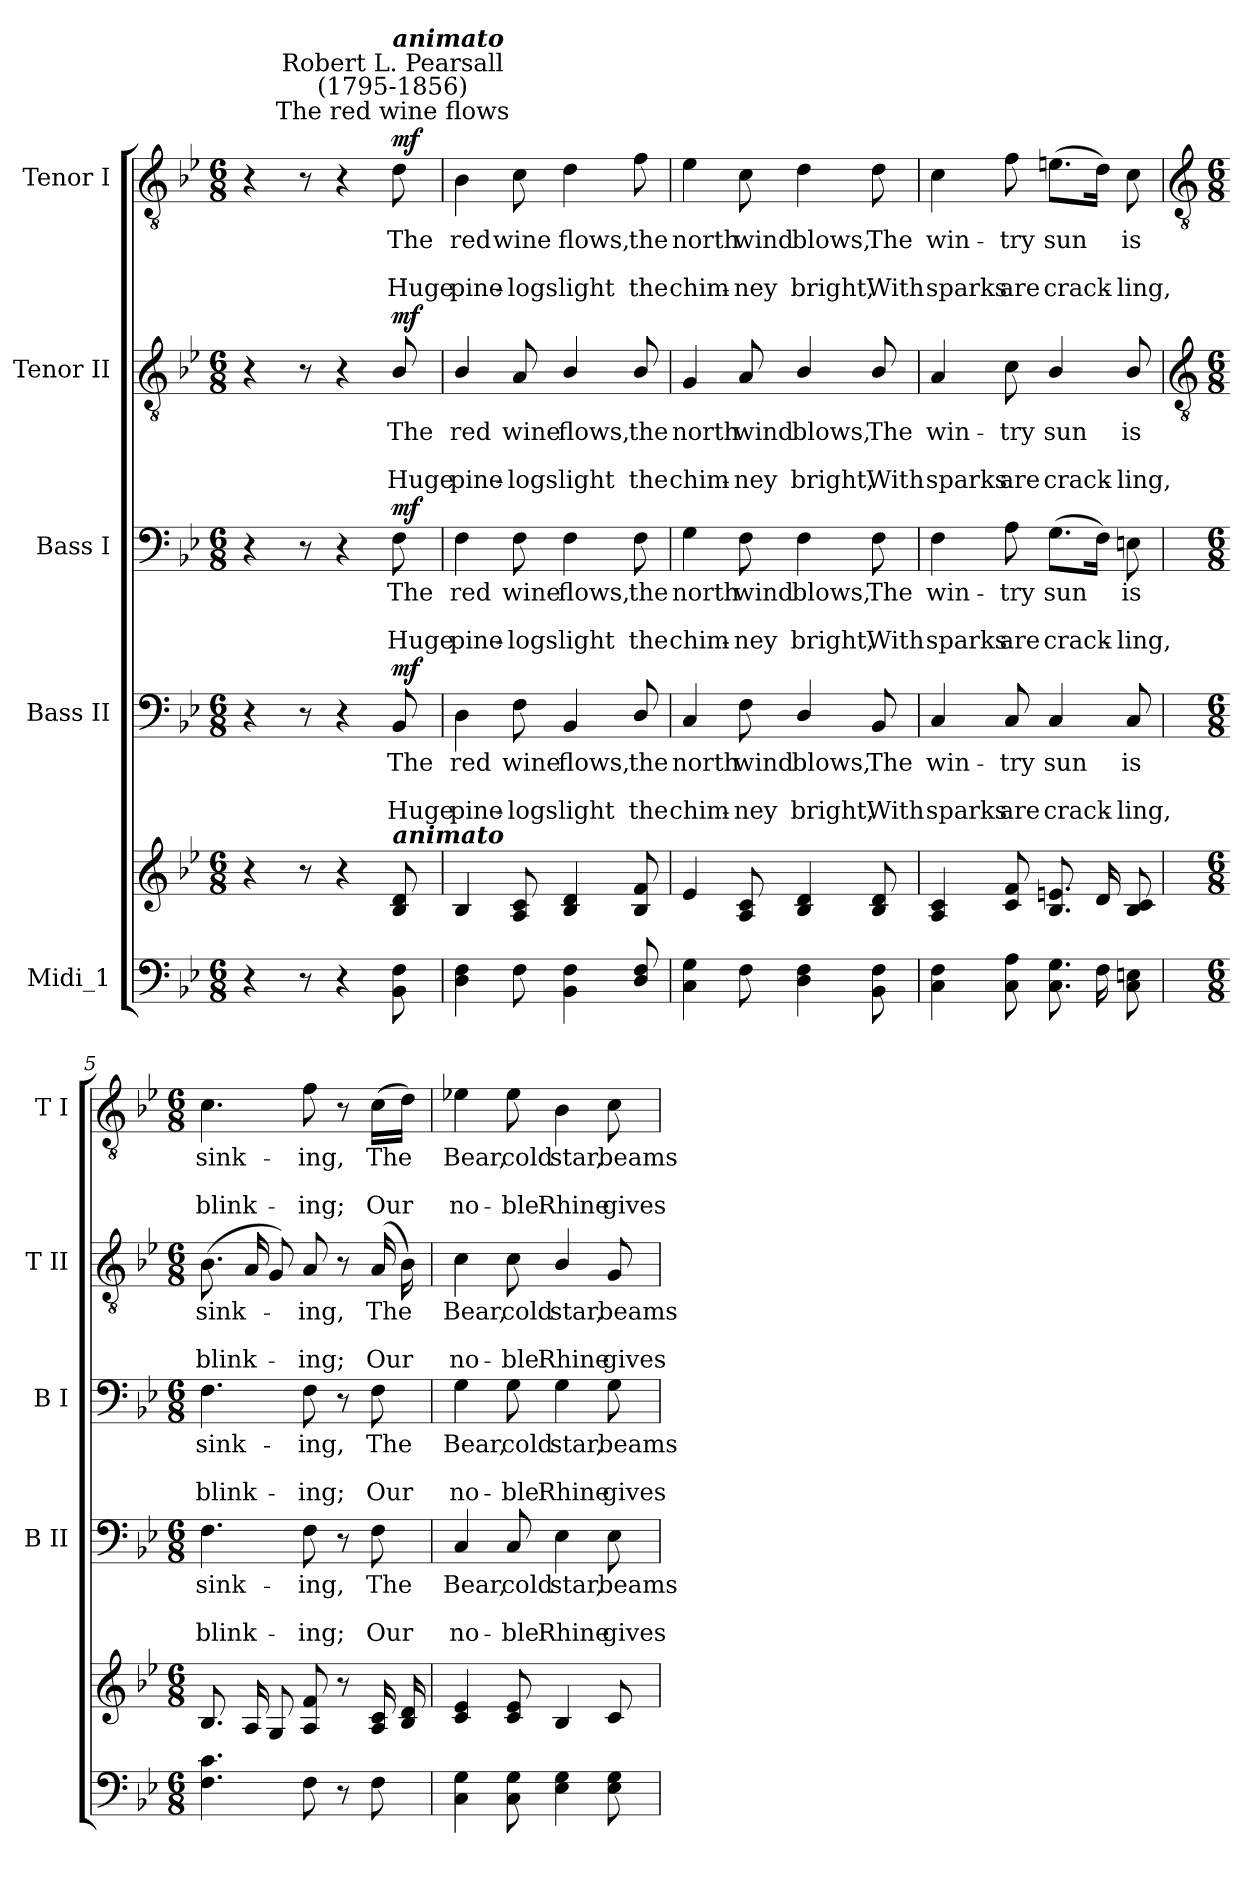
**kern	**kern	**dynam	**kern	**text	**text	**text	**dynam	**kern	**text	**text	**text	**dynam	**kern	**text	**text	**text	**dynam	**kern	**text	**text	**text	**dynam
*part5	*part5	*part5	*part4	*part4	*part4	*part4	*part4	*part3	*part3	*part3	*part3	*part3	*part2	*part2	*part2	*part2	*part2	*part1	*part1	*part1	*part1	*part1
*staff6	*staff5	*staff5/6	*staff4	*staff4	*staff4	*staff4	*staff4	*staff3	*staff3	*staff3	*staff3	*staff3	*staff2	*staff2	*staff2	*staff2	*staff2	*staff1	*staff1	*staff1	*staff1	*staff1
*I"Midi_1	*	*	*I"Bass II	*	*	*	*	*I"Bass I	*	*	*	*	*I"Tenor II	*	*	*	*	*I"Tenor I	*	*	*	*
*	*	*	*I'B II	*	*	*	*	*I'B I	*	*	*	*	*I'T II	*	*	*	*	*I'T I	*	*	*	*
*clefF4	*clefG2	*	*clefF4	*	*	*	*	*clefF4	*	*	*	*	*clefGv2	*	*	*	*	*clefGv2	*	*	*	*
*k[b-e-]	*k[b-e-]	*	*k[b-e-]	*	*	*	*	*k[b-e-]	*	*	*	*	*k[b-e-]	*	*	*	*	*k[b-e-]	*	*	*	*
*B-:	*B-:	*	*B-:	*	*	*	*	*B-:	*	*	*	*	*B-:	*	*	*	*	*B-:	*	*	*	*
*M6/8	*M6/8	*	*M6/8	*	*	*	*	*M6/8	*	*	*	*	*M6/8	*	*	*	*	*M6/8	*	*	*	*
=1	=1	=1	=1	=1	=1	=1	=1	=1	=1	=1	=1	=1	=1	=1	=1	=1	=1	=1	=1	=1	=1	=1
4r	4r	.	4r	.	.	.	.	4r	.	.	.	.	4r	.	.	.	.	4r	.	.	.	.
8r	8r	.	8r	.	.	.	.	8r	.	.	.	.	8r	.	.	.	.	8r	.	.	.	.
4r	4r	.	4r	.	.	.	.	4r	.	.	.	.	4r	.	.	.	.	4r	.	.	.	.
!	!	!	!	!	!	!	!	!	!	!	!	!	!	!	!	!	!	!LO:TX:a:cj:t=The red wine flows	!	!	!	!
!	!	!	!	!	!	!	!	!	!	!	!	!	!	!	!	!	!	!LO:TX:a:cj:t=Robert L. Pearsall\n(1795-1856)	!	!	!	!
!	!	!	!	!	!	!	!	!	!	!	!	!	!	!	!	!	!	!LO:TX:a:Bi:t=animato	!	!	!	!
!	!LO:TX:a:Bi:t=animato	!	!	!	!	!	!	!	!	!	!	!	!	!	!	!	!	!	!	!	!	!
!	!	!LO:DY:b=2	!	!LO:LY:b	!	!LO:LY:b	!	!	!LO:LY:b	!	!LO:LY:b	!	!	!LO:LY:b	!	!LO:LY:b	!	!	!LO:LY:b	!	!LO:LY:b	!
!	!	!LO:DY:n=1:b	!	!	!	!	!LO:DY:b	!	!	!	!	!LO:DY:b	!	!	!	!	!LO:DY:b	!	!	!	!	!LO:DY:b
8BB- 8F	8B- 8d	mf mf	8BB-	The	.	Huge	mf	8F	The	.	Huge	mf	8B-/	The	.	Huge	mf	8d	The	.	Huge	mf
=2	=2	=2	=2	=2	=2	=2	=2	=2	=2	=2	=2	=2	=2	=2	=2	=2	=2	=2	=2	=2	=2	=2
!	!	!	!	!LO:LY:b	!	!LO:LY:b	!	!	!LO:LY:b	!	!LO:LY:b	!	!	!LO:LY:b	!	!LO:LY:b	!	!	!LO:LY:b	!	!LO:LY:b	!
4D 4F	4B-	.	4D	red	.	pine-	.	4F	red	.	pine-	.	4B-/	red	.	pine-	.	4B-	red	.	pine-	.
!	!	!	!	!LO:LY:b	!	!LO:LY:b	!	!	!LO:LY:b	!	!LO:LY:b	!	!	!LO:LY:b	!	!LO:LY:b	!	!	!LO:LY:b	!	!LO:LY:b	!
8F	8A 8c	.	8F	-wine	.	logs	.	8F	-wine	.	logs	.	8A	-wine	.	logs	.	8c	-wine	.	logs	.
!	!	!	!	!LO:LY:b	!	!LO:LY:b	!	!	!LO:LY:b	!	!LO:LY:b	!	!	!LO:LY:b	!	!LO:LY:b	!	!	!LO:LY:b	!	!LO:LY:b	!
4BB- 4F	4B- 4d	.	4BB-	flows,	.	light	.	4F	flows,	.	light	.	4B-/	flows,	.	light	.	4d	flows,	.	light	.
!	!	!	!	!LO:LY:b	!	!LO:LY:b	!	!	!LO:LY:b	!	!LO:LY:b	!	!	!LO:LY:b	!	!LO:LY:b	!	!	!LO:LY:b	!	!LO:LY:b	!
8D/ 8F/	8B- 8f	.	8D/	the	.	the	.	8F	the	.	the	.	8B-/	the	.	the	.	8f	the	.	the	.
=3	=3	=3	=3	=3	=3	=3	=3	=3	=3	=3	=3	=3	=3	=3	=3	=3	=3	=3	=3	=3	=3	=3
!	!	!	!	!LO:LY:b	!	!LO:LY:b	!	!	!LO:LY:b	!	!LO:LY:b	!	!	!LO:LY:b	!	!LO:LY:b	!	!	!LO:LY:b	!	!LO:LY:b	!
4C 4G	4e-	.	4C	north	.	chim-	.	4G	north	.	chim-	.	4G	north	.	chim-	.	4e-	north	.	chim-	.
!	!	!	!	!LO:LY:b	!	!LO:LY:b	!	!	!LO:LY:b	!	!LO:LY:b	!	!	!LO:LY:b	!	!LO:LY:b	!	!	!LO:LY:b	!	!LO:LY:b	!
8F	8A 8c	.	8F	-wind	.	ney	.	8F	-wind	.	ney	.	8A	-wind	.	ney	.	8c	-wind	.	ney	.
!	!	!	!	!LO:LY:b	!	!LO:LY:b	!	!	!LO:LY:b	!	!LO:LY:b	!	!	!LO:LY:b	!	!LO:LY:b	!	!	!LO:LY:b	!	!LO:LY:b	!
4D\ 4F\	4B- 4d	.	4D/	blows,	.	bright,	.	4F	blows,	.	bright,	.	4B-/	blows,	.	bright,	.	4d	blows,	.	bright,	.
!	!	!	!	!LO:LY:b	!	!LO:LY:b	!	!	!LO:LY:b	!	!LO:LY:b	!	!	!LO:LY:b	!	!LO:LY:b	!	!	!LO:LY:b	!	!LO:LY:b	!
8BB- 8F	8B- 8d	.	8BB-	The	.	With	.	8F	The	.	With	.	8B-/	The	.	With	.	8d	The	.	With	.
=4	=4	=4	=4	=4	=4	=4	=4	=4	=4	=4	=4	=4	=4	=4	=4	=4	=4	=4	=4	=4	=4	=4
!	!	!	!	!LO:LY:b	!	!LO:LY:b	!	!	!LO:LY:b	!	!LO:LY:b	!	!	!LO:LY:b	!	!LO:LY:b	!	!	!LO:LY:b	!	!LO:LY:b	!
4C 4F	4A 4c	.	4C	win-	.	-sparks	.	4F	win-	.	-sparks	.	4A	win-	.	-sparks	.	4c	win-	.	-sparks	.
!	!	!	!	!LO:LY:b	!	!LO:LY:b	!	!	!LO:LY:b	!	!LO:LY:b	!	!	!LO:LY:b	!	!LO:LY:b	!	!	!LO:LY:b	!	!LO:LY:b	!
8C 8A	8c 8f	.	8C	try	.	are	.	8A	try	.	are	.	8c	try	.	are	.	8f	try	.	are	.
!	!	!	!	!LO:LY:b	!	!LO:LY:b	!	!	!LO:LY:b	!	!LO:LY:b	!	!	!LO:LY:b	!	!LO:LY:b	!	!	!LO:LY:b	!	!LO:LY:b	!
8.C 8.GL	8.B- 8.enL	.	4C	sun	.	crack-	.	(>8.GL	sun	.	crack-	.	4B-/	sun	.	crack-	.	(>8.enL	sun	.	crack-	.
16FL	16dL	.	.	.	.	.	.	16FJ)	.	.	.	.	.	.	.	.	.	16dJ)	.	.	.	.
!	!	!	!	!LO:LY:b	!	!LO:LY:b	!	!	!LO:LY:b	!	!LO:LY:b	!	!	!LO:LY:b	!	!LO:LY:b	!	!	!LO:LY:b	!	!LO:LY:b	!
8C 8EnJ	8B- 8cJ	.	8C	-is	.	ling,	.	8En	is	.	ling,	.	8B-/	-is	.	ling,	.	8c	is	.	ling,	.
!!LO:LB:g=z
=5	=5	=5	=5	=5	=5	=5	=5	=5	=5	=5	=5	=5	=5	=5	=5	=5	=5	=5	=5	=5	=5	=5
*	*	*	*	*	*	*	*	*	*	*	*	*	*clefGv2	*	*	*	*	*clefGv2	*	*	*	*
*M6/8	*M6/8	*	*M6/8	*	*	*	*	*M6/8	*	*	*	*	*M6/8	*	*	*	*	*M6/8	*	*	*	*
!	!	!	!	!LO:LY:b	!	!LO:LY:b	!	!	!LO:LY:b	!	!LO:LY:b	!	!	!LO:LY:b	!	!LO:LY:b	!	!	!LO:LY:b	!	!LO:LY:b	!
4.F 4.c	8.B-L	.	4.F	sink-	.	-blink-	.	4.F	sink-	.	-blink-	.	(<8.B-L	sink-	.	blink-	.	4.c	sink-	.	-blink-	.
.	16AL	.	.	.	.	.	.	.	.	.	.	.	16AL	.	.	.	.	.	.	.	.	.
.	8GJ	.	.	.	.	.	.	.	.	.	.	.	8GJ)	.	.	.	.	.	.	.	.	.
!	!	!	!	!LO:LY:b	!	!LO:LY:b	!	!	!LO:LY:b	!	!LO:LY:b	!	!	!LO:LY:b	!	!LO:LY:b	!	!	!LO:LY:b	!	!LO:LY:b	!
8F	8A 8f	.	8F	-ing,	.	ing;	.	8F	-ing,	.	ing;	.	8A	ing,	.	ing;	.	8f	-ing,	.	ing;	.
8r	8r	.	8r	.	.	.	.	8r	.	.	.	.	8r	.	.	.	.	8r	.	.	.	.
!	!	!	!	!LO:LY:b	!	!LO:LY:b	!	!	!LO:LY:b	!	!LO:LY:b	!	!	!LO:LY:b	!	!LO:LY:b	!	!	!LO:LY:b	!	!LO:LY:b	!
8F	16A 16cLL	.	8F	The	.	Our	.	8F	The	.	Our	.	(<16ALL	The	.	Our	.	(>16cLL	The	.	Our	.
.	16B- 16dJJ	.	.	.	.	.	.	.	.	.	.	.	16B-JJ)	.	.	.	.	16dJJ)	.	.	.	.
=6	=6	=6	=6	=6	=6	=6	=6	=6	=6	=6	=6	=6	=6	=6	=6	=6	=6	=6	=6	=6	=6	=6
!	!	!	!	!LO:LY:b	!	!LO:LY:b	!	!	!LO:LY:b	!	!LO:LY:b	!	!	!LO:LY:b	!	!LO:LY:b	!	!	!LO:LY:b	!	!LO:LY:b	!
4C 4G	4c 4e-	.	4C	Bear,	.	no-	.	4G	Bear,	.	no-	.	4c	Bear,	.	no-	.	4e-X	Bear,	.	no-	.
!	!	!	!	!LO:LY:b	!	!LO:LY:b	!	!	!LO:LY:b	!	!LO:LY:b	!	!	!LO:LY:b	!	!LO:LY:b	!	!	!LO:LY:b	!	!LO:LY:b	!
8C 8G	8c 8e-	.	8C	-cold	.	ble	.	8G	-cold	.	ble	.	8c	-cold	.	ble	.	8e-	-cold	.	ble	.
!	!	!	!	!LO:LY:b	!	!LO:LY:b	!	!	!LO:LY:b	!	!LO:LY:b	!	!	!LO:LY:b	!	!LO:LY:b	!	!	!LO:LY:b	!	!LO:LY:b	!
4E- 4G	4B-	.	4E-	star,	.	Rhine	.	4G	star,	.	Rhine	.	4B-/	star,	.	Rhine	.	4B-	star,	.	Rhine	.
!	!	!	!	!LO:LY:b	!	!LO:LY:b	!	!	!LO:LY:b	!	!LO:LY:b	!	!	!LO:LY:b	!	!LO:LY:b	!	!	!LO:LY:b	!	!LO:LY:b	!
8E- 8G	8c	.	8E-	beams	.	gives	.	8G	beams	.	gives	.	8G	beams	.	gives	.	8c	beams	.	gives	.
=	=	=	=	=	=	=	=	=	=	=	=	=	=	=	=	=	=	=	=	=	=	=
*-	*-	*-	*-	*-	*-	*-	*-	*-	*-	*-	*-	*-	*-	*-	*-	*-	*-	*-	*-	*-	*-	*-
